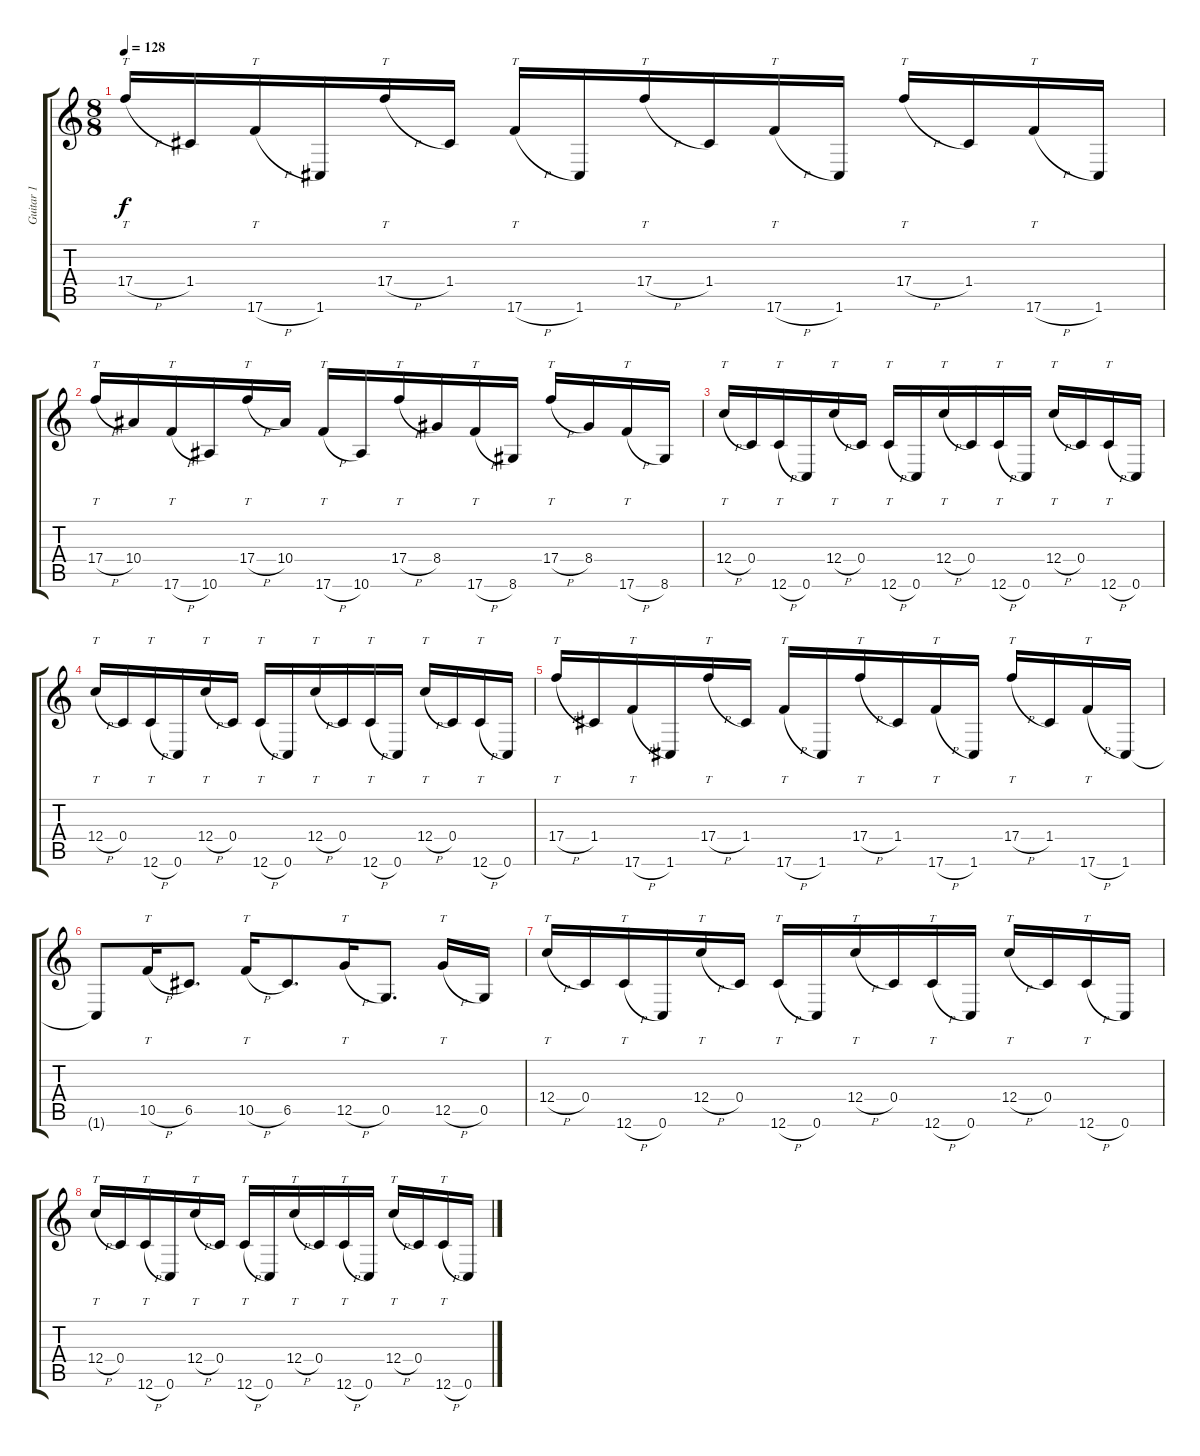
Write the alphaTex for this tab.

\track ("Guitar 1" "Guitar 1") {instrument electricguitarjazz}
\staff {score tabs}
\tuning (D4 A3 F3 C3 G2 C2) {hide}
\ts (8 8)
\tempo 128
\clef g2
\ks c
17.4{h}.16{tt dy f} 1.4.16 17.6{h}.16{tt} 1.6.16 17.4{h}.16{tt} 1.4.16 17.6{h}.16{tt} 1.6.16 17.4{h}.16{tt} 1.4.16 17.6{h}.16{tt} 1.6.16 17.4{h}.16{tt} 1.4.16 17.6{h}.16{tt} 1.6.16 |
17.4{h}.16{tt} 10.4.16 17.6{h}.16{tt} 10.6.16 17.4{h}.16{tt} 10.4.16 17.6{h}.16{tt} 10.6.16 17.4{h}.16{tt} 8.4.16 17.6{h}.16{tt} 8.6.16 17.4{h}.16{tt} 8.4.16 17.6{h}.16{tt} 8.6.16 |
12.4{h}.16{tt} 0.4.16 12.6{h}.16{tt} 0.6.16 12.4{h}.16{tt} 0.4.16 12.6{h}.16{tt} 0.6.16 12.4{h}.16{tt} 0.4.16 12.6{h}.16{tt} 0.6.16 12.4{h}.16{tt} 0.4.16 12.6{h}.16{tt} 0.6.16 |
12.4{h}.16{tt} 0.4.16 12.6{h}.16{tt} 0.6.16 12.4{h}.16{tt} 0.4.16 12.6{h}.16{tt} 0.6.16 12.4{h}.16{tt} 0.4.16 12.6{h}.16{tt} 0.6.16 12.4{h}.16{tt} 0.4.16 12.6{h}.16{tt} 0.6.16 |
17.4{h}.16{tt} 1.4.16 17.6{h}.16{tt} 1.6.16 17.4{h}.16{tt} 1.4.16 17.6{h}.16{tt} 1.6.16 17.4{h}.16{tt} 1.4.16 17.6{h}.16{tt} 1.6.16 17.4{h}.16{tt} 1.4.16 17.6{h}.16{tt} 1.6.16 |
1.6{t}.8 10.5{h}.16{tt} 6.5.8{d} 10.5{h}.16{tt} 6.5.8{d} 12.5{h}.16{tt} 0.5.8{d} 12.5{h}.16{tt} 0.5.16 |
12.4{h}.16{tt} 0.4.16 12.6{h}.16{tt} 0.6.16 12.4{h}.16{tt} 0.4.16 12.6{h}.16{tt} 0.6.16 12.4{h}.16{tt} 0.4.16 12.6{h}.16{tt} 0.6.16 12.4{h}.16{tt} 0.4.16 12.6{h}.16{tt} 0.6.16 |
12.4{h}.16{tt} 0.4.16 12.6{h}.16{tt} 0.6.16 12.4{h}.16{tt} 0.4.16 12.6{h}.16{tt} 0.6.16 12.4{h}.16{tt} 0.4.16 12.6{h}.16{tt} 0.6.16 12.4{h}.16{tt} 0.4.16 12.6{h}.16{tt} 0.6.16
